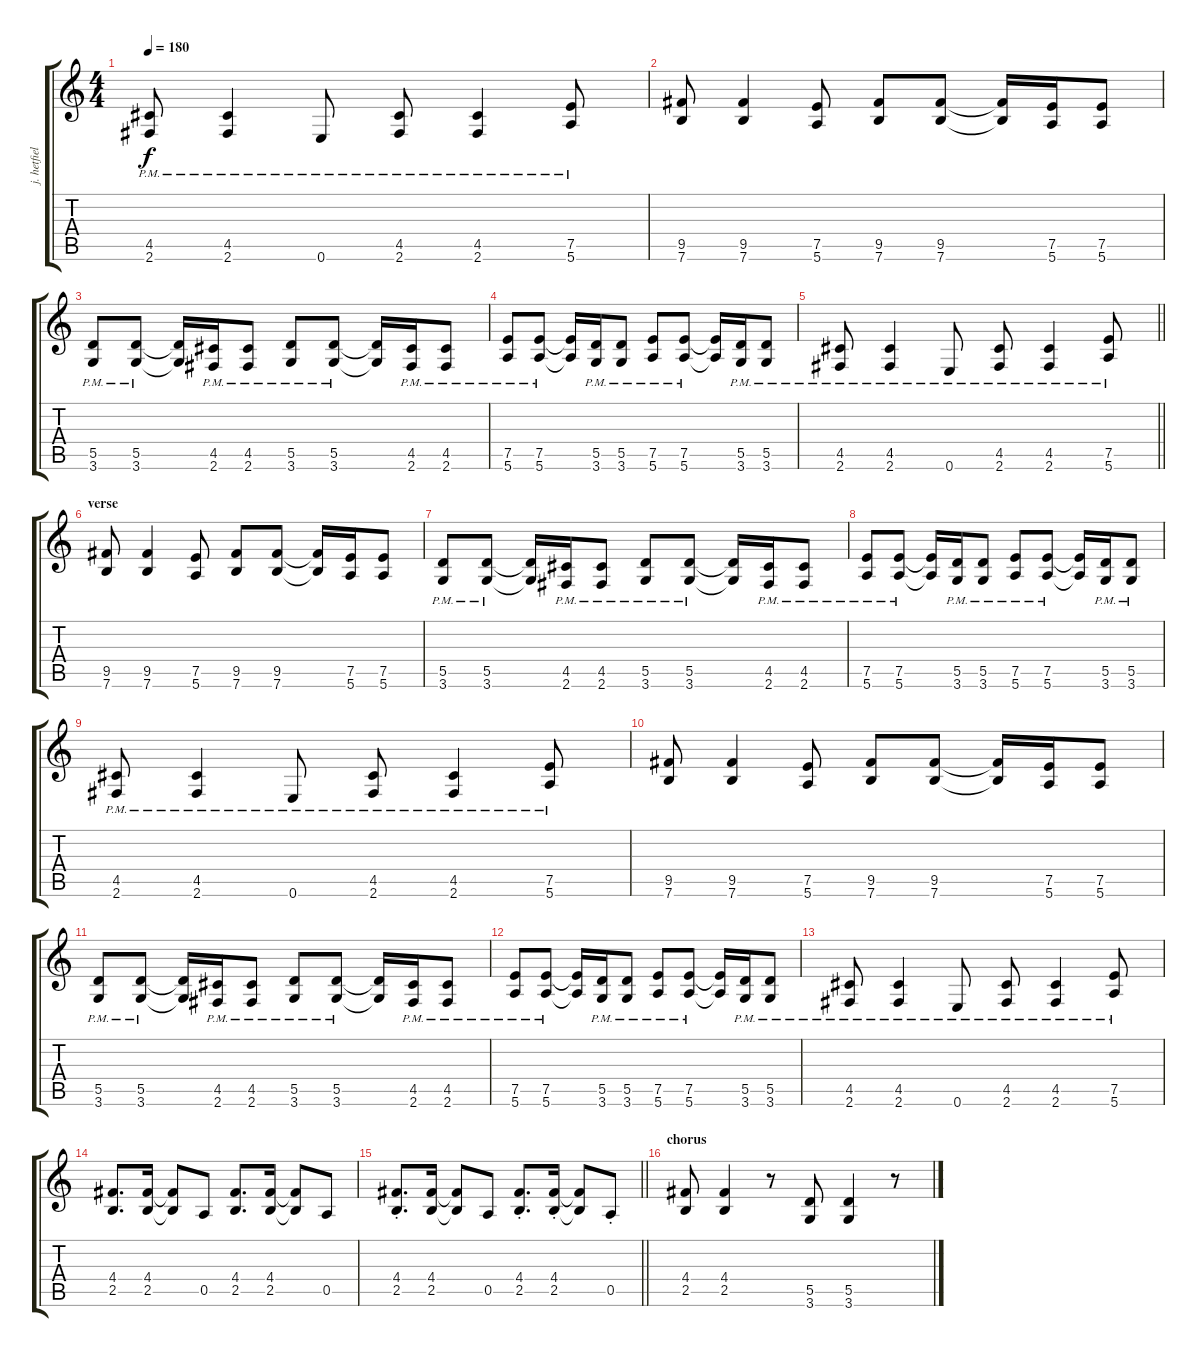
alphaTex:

\track ("j. hetfield - rhythm guitar" "j. hetfiel") {instrument distortionguitar}
\staff {score tabs}
\tuning (E4 B3 G3 D3 A2 E2) {hide}
\ts (4 4)
\tempo 180
\clef g2
\ks c
(4.5{pm} 2.6{pm}).8{dy f} (4.5{pm} 2.6{pm}).4 0.6{pm}.8 (4.5{pm} 2.6{pm}).8 (4.5{pm} 2.6{pm}).4 (7.5{pm} 5.6{pm}).8 |
(9.5 7.6).8 (9.5 7.6).4 (7.5 5.6).8 (9.5 7.6).8 (9.5 7.6).8 (9.5{t} 7.6{t}).16 (7.5 5.6).16 (7.5 5.6).8 |
(5.5{pm} 3.6{pm}).8 (5.5{pm} 3.6{pm}).8 (5.5{t} 3.6{t}).16 (4.5{pm} 2.6{pm}).16 (4.5{pm} 2.6{pm}).8 (5.5{pm} 3.6{pm}).8 (5.5{pm} 3.6{pm}).8 (5.5{t} 3.6{t}).16 (4.5{pm} 2.6{pm}).16 (4.5{pm} 2.6{pm}).8 |
(7.5{pm} 5.6{pm}).8 (7.5{pm} 5.6{pm}).8 (7.5{t} 5.6{t}).16 (5.5{pm} 3.6{pm}).16 (5.5{pm} 3.6{pm}).8 (7.5{pm} 5.6{pm}).8 (7.5{pm} 5.6{pm}).8 (7.5{t} 5.6{t}).16 (5.5{pm} 3.6{pm}).16 (5.5{pm} 3.6{pm}).8 |
\barLineRight lightlight
(4.5{pm} 2.6{pm}).8 (4.5{pm} 2.6{pm}).4 0.6{pm}.8 (4.5{pm} 2.6{pm}).8 (4.5{pm} 2.6{pm}).4 (7.5{pm} 5.6{pm}).8 |
\section ("" "verse")
(9.5 7.6).8 (9.5 7.6).4 (7.5 5.6).8 (9.5 7.6).8 (9.5 7.6).8 (9.5{t} 7.6{t}).16 (7.5 5.6).16 (7.5 5.6).8 |
(5.5{pm} 3.6{pm}).8 (5.5{pm} 3.6{pm}).8 (5.5{t} 3.6{t}).16 (4.5{pm} 2.6{pm}).16 (4.5{pm} 2.6{pm}).8 (5.5{pm} 3.6{pm}).8 (5.5{pm} 3.6{pm}).8 (5.5{t} 3.6{t}).16 (4.5{pm} 2.6{pm}).16 (4.5{pm} 2.6{pm}).8 |
(7.5{pm} 5.6{pm}).8 (7.5{pm} 5.6{pm}).8 (7.5{t} 5.6{t}).16 (5.5{pm} 3.6{pm}).16 (5.5{pm} 3.6{pm}).8 (7.5{pm} 5.6{pm}).8 (7.5{pm} 5.6{pm}).8 (7.5{t} 5.6{t}).16 (5.5{pm} 3.6{pm}).16 (5.5{pm} 3.6{pm}).8 |
(4.5{pm} 2.6{pm}).8 (4.5{pm} 2.6{pm}).4 0.6{pm}.8 (4.5{pm} 2.6{pm}).8 (4.5{pm} 2.6{pm}).4 (7.5{pm} 5.6{pm}).8 |
(9.5 7.6).8 (9.5 7.6).4 (7.5 5.6).8 (9.5 7.6).8 (9.5 7.6).8 (9.5{t} 7.6{t}).16 (7.5 5.6).16 (7.5 5.6).8 |
(5.5{pm} 3.6{pm}).8 (5.5{pm} 3.6{pm}).8 (5.5{t} 3.6{t}).16 (4.5{pm} 2.6{pm}).16 (4.5{pm} 2.6{pm}).8 (5.5{pm} 3.6{pm}).8 (5.5{pm} 3.6{pm}).8 (5.5{t} 3.6{t}).16 (4.5{pm} 2.6{pm}).16 (4.5{pm} 2.6{pm}).8 |
(7.5{pm} 5.6{pm}).8 (7.5{pm} 5.6{pm}).8 (7.5{t} 5.6{t}).16 (5.5{pm} 3.6{pm}).16 (5.5{pm} 3.6{pm}).8 (7.5{pm} 5.6{pm}).8 (7.5{pm} 5.6{pm}).8 (7.5{t} 5.6{t}).16 (5.5{pm} 3.6{pm}).16 (5.5{pm} 3.6{pm}).8 |
(4.5{pm} 2.6{pm}).8 (4.5{pm} 2.6{pm}).4 0.6{pm}.8 (4.5{pm} 2.6{pm}).8 (4.5{pm} 2.6{pm}).4 (7.5{pm} 5.6{pm}).8 |
(4.4 2.5).8{d} (4.4 2.5).16 (4.4{t} 2.5{t}).8 0.5.8 (4.4 2.5).8{d} (4.4 2.5).16 (4.4{t} 2.5{t}).8 0.5.8 |
\barLineRight lightlight
(4.4{st} 2.5{st}).8{d} (4.4 2.5).16 (4.4{t} 2.5{t}).8 0.5.8 (4.4{st} 2.5{st}).8{d} (4.4{st} 2.5{st}).16 (4.4{t} 2.5{t}).8 0.5{st}.8 |
\section ("" "chorus")
(4.4 2.5).8 (4.4 2.5).4 r.8 (5.5 3.6).8 (5.5 3.6).4 r.8
